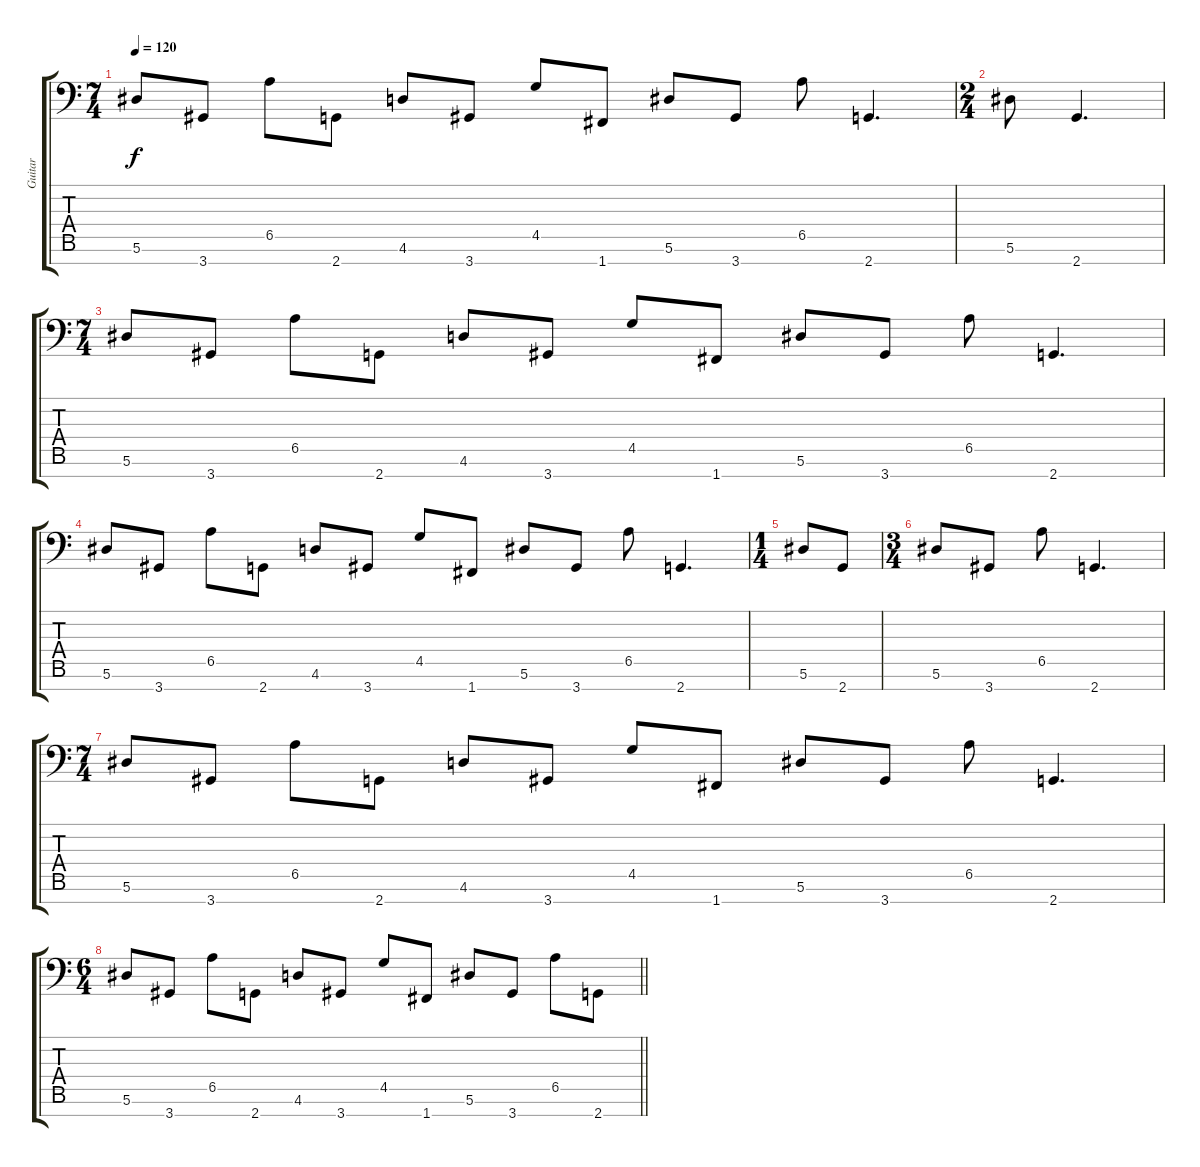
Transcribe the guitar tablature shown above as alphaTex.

\track ("Guitar" "Guitar") {instrument distortionguitar}
\staff {score tabs}
\tuning (Bb3 Gb3 Db3 Ab2 Eb2 Bb1 F1) {hide}
\ts (7 4)
\tempo 120
\clef f4
\ks c
5.6.8{dy f} 3.7.8 6.5.8 2.7.8 4.6.8 3.7.8 4.5.8 1.7.8 5.6.8 3.7.8 6.5.8 2.7.4{d} |
\ts (2 4)
5.6.8 2.7.4{d} |
\ts (7 4)
5.6.8 3.7.8 6.5.8 2.7.8 4.6.8 3.7.8 4.5.8 1.7.8 5.6.8 3.7.8 6.5.8 2.7.4{d} |
5.6.8 3.7.8 6.5.8 2.7.8 4.6.8 3.7.8 4.5.8 1.7.8 5.6.8 3.7.8 6.5.8 2.7.4{d} |
\ts (1 4)
5.6.8 2.7.8 |
\ts (3 4)
5.6.8 3.7.8 6.5.8 2.7.4{d} |
\ts (7 4)
5.6.8 3.7.8 6.5.8 2.7.8 4.6.8 3.7.8 4.5.8 1.7.8 5.6.8 3.7.8 6.5.8 2.7.4{d} |
\ts (6 4)
\barLineRight lightlight
5.6.8 3.7.8 6.5.8 2.7.8 4.6.8 3.7.8 4.5.8 1.7.8 5.6.8 3.7.8 6.5.8 2.7.8
